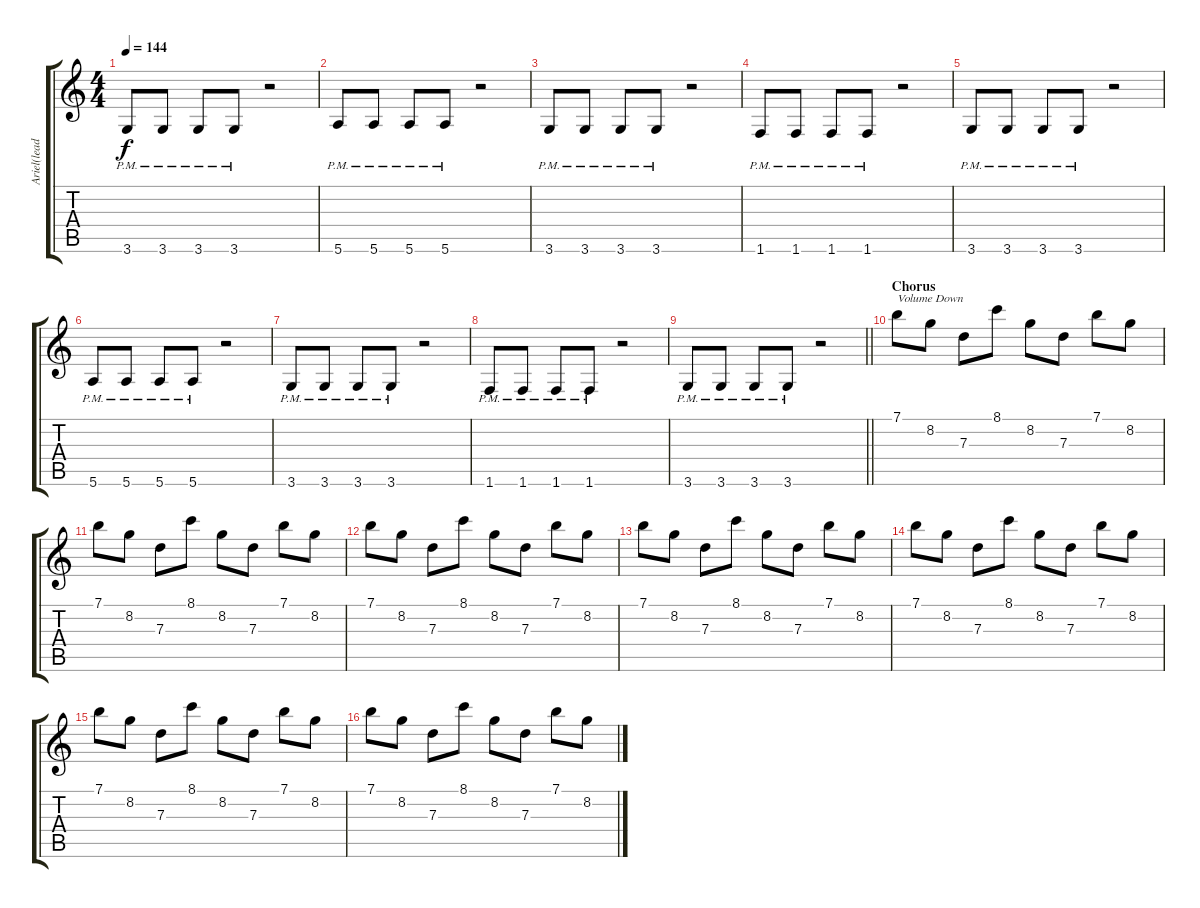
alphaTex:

\track ("Ariel(lead guitar)" "Ariel(lead") {instrument distortionguitar}
\staff {score tabs}
\tuning (E4 B3 G3 D3 A2 E2) {hide}
\ts (4 4)
\tempo 144
\clef g2
\ks c
3.6{pm}.8{dy f} 3.6{pm}.8 3.6{pm}.8 3.6{pm}.8 r.2 |
5.6{pm}.8 5.6{pm}.8 5.6{pm}.8 5.6{pm}.8 r.2 |
3.6{pm}.8 3.6{pm}.8 3.6{pm}.8 3.6{pm}.8 r.2 |
1.6{pm}.8 1.6{pm}.8 1.6{pm}.8 1.6{pm}.8 r.2 |
3.6{pm}.8 3.6{pm}.8 3.6{pm}.8 3.6{pm}.8 r.2 |
5.6{pm}.8 5.6{pm}.8 5.6{pm}.8 5.6{pm}.8 r.2 |
3.6{pm}.8 3.6{pm}.8 3.6{pm}.8 3.6{pm}.8 r.2 |
1.6{pm}.8 1.6{pm}.8 1.6{pm}.8 1.6{pm}.8 r.2 |
\barLineRight lightlight
3.6{pm}.8 3.6{pm}.8 3.6{pm}.8 3.6{pm}.8 r.2 |
\section ("" "Chorus")
7.1.8{txt "Volume Down" volume 5 instrument electricguitarclean} 8.2.8 7.3.8 8.1.8 8.2.8 7.3.8 7.1.8 8.2.8 |
7.1.8 8.2.8 7.3.8 8.1.8 8.2.8 7.3.8 7.1.8 8.2.8 |
7.1.8 8.2.8 7.3.8 8.1.8 8.2.8 7.3.8 7.1.8 8.2.8 |
7.1.8 8.2.8 7.3.8 8.1.8 8.2.8 7.3.8 7.1.8 8.2.8 |
7.1.8 8.2.8 7.3.8 8.1.8 8.2.8 7.3.8 7.1.8 8.2.8 |
7.1.8 8.2.8 7.3.8 8.1.8 8.2.8 7.3.8 7.1.8 8.2.8 |
7.1.8 8.2.8 7.3.8 8.1.8 8.2.8 7.3.8 7.1.8 8.2.8
